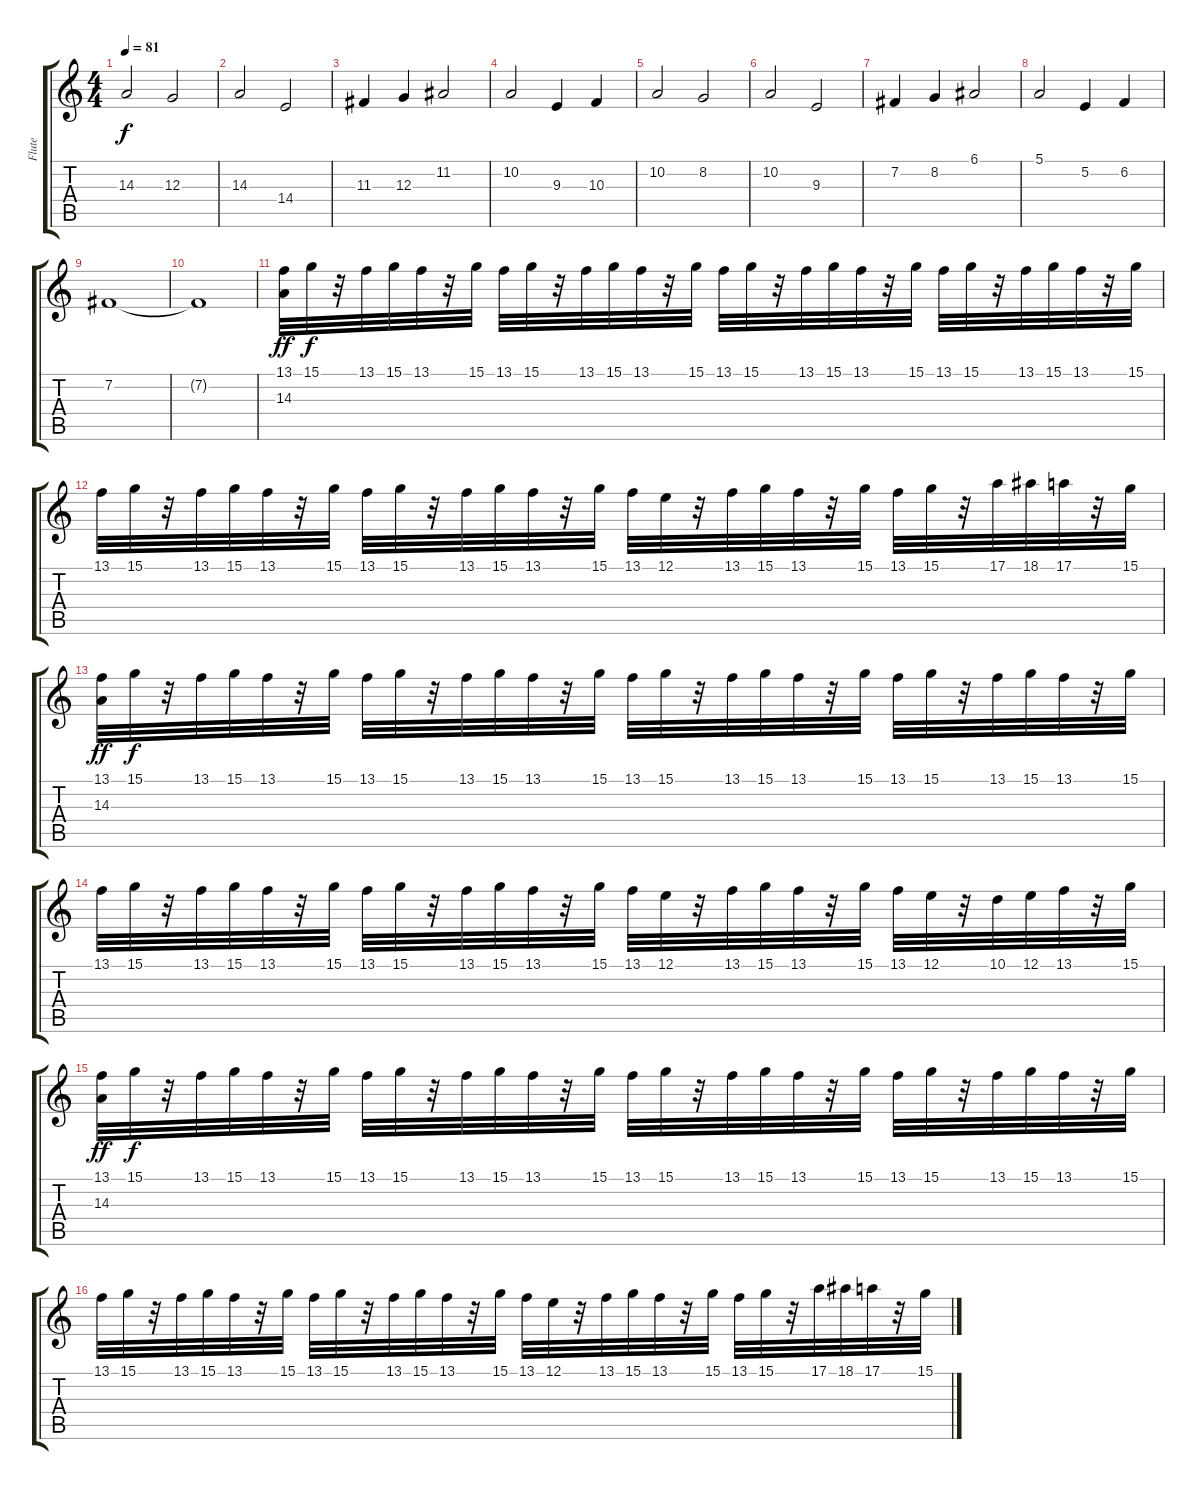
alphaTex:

\track ("Flute" "Flute") {instrument flute}
\staff {score tabs}
\tuning (E4 B3 G3 D3 A2 E2) {hide}
\ts (4 4)
\tempo 81
\clef g2
\ks c
14.3.2{dy f} 12.3.2 |
14.3.2 14.4.2 |
11.3.4 12.3.4 11.2.2 |
10.2.2 9.3.4 10.3.4 |
10.2.2 8.2.2 |
10.2.2 9.3.2 |
7.2.4 8.2.4 6.1.2 |
5.1.2 5.2.4 6.2.4 |
7.2.1 |
7.2{t}.1 |
(13.1 14.3).32{dy ff} 15.1.32{dy f} r.32 13.1.32 15.1.32 13.1.32 r.32 15.1.32 13.1.32 15.1.32 r.32 13.1.32 15.1.32 13.1.32 r.32 15.1.32 13.1.32 15.1.32 r.32 13.1.32 15.1.32 13.1.32 r.32 15.1.32 13.1.32 15.1.32 r.32 13.1.32 15.1.32 13.1.32 r.32 15.1.32 |
13.1.32 15.1.32 r.32 13.1.32 15.1.32 13.1.32 r.32 15.1.32 13.1.32 15.1.32 r.32 13.1.32 15.1.32 13.1.32 r.32 15.1.32 13.1.32 12.1.32 r.32 13.1.32 15.1.32 13.1.32 r.32 15.1.32 13.1.32 15.1.32 r.32 17.1.32 18.1.32 17.1.32 r.32 15.1.32 |
(13.1 14.3).32{dy ff} 15.1.32{dy f} r.32 13.1.32 15.1.32 13.1.32 r.32 15.1.32 13.1.32 15.1.32 r.32 13.1.32 15.1.32 13.1.32 r.32 15.1.32 13.1.32 15.1.32 r.32 13.1.32 15.1.32 13.1.32 r.32 15.1.32 13.1.32 15.1.32 r.32 13.1.32 15.1.32 13.1.32 r.32 15.1.32 |
13.1.32 15.1.32 r.32 13.1.32 15.1.32 13.1.32 r.32 15.1.32 13.1.32 15.1.32 r.32 13.1.32 15.1.32 13.1.32 r.32 15.1.32 13.1.32 12.1.32 r.32 13.1.32 15.1.32 13.1.32 r.32 15.1.32 13.1.32 12.1.32 r.32 10.1.32 12.1.32 13.1.32 r.32 15.1.32 |
(13.1 14.3).32{dy ff} 15.1.32{dy f} r.32 13.1.32 15.1.32 13.1.32 r.32 15.1.32 13.1.32 15.1.32 r.32 13.1.32 15.1.32 13.1.32 r.32 15.1.32 13.1.32 15.1.32 r.32 13.1.32 15.1.32 13.1.32 r.32 15.1.32 13.1.32 15.1.32 r.32 13.1.32 15.1.32 13.1.32 r.32 15.1.32 |
13.1.32 15.1.32 r.32 13.1.32 15.1.32 13.1.32 r.32 15.1.32 13.1.32 15.1.32 r.32 13.1.32 15.1.32 13.1.32 r.32 15.1.32 13.1.32 12.1.32 r.32 13.1.32 15.1.32 13.1.32 r.32 15.1.32 13.1.32 15.1.32 r.32 17.1.32 18.1.32 17.1.32 r.32 15.1.32
